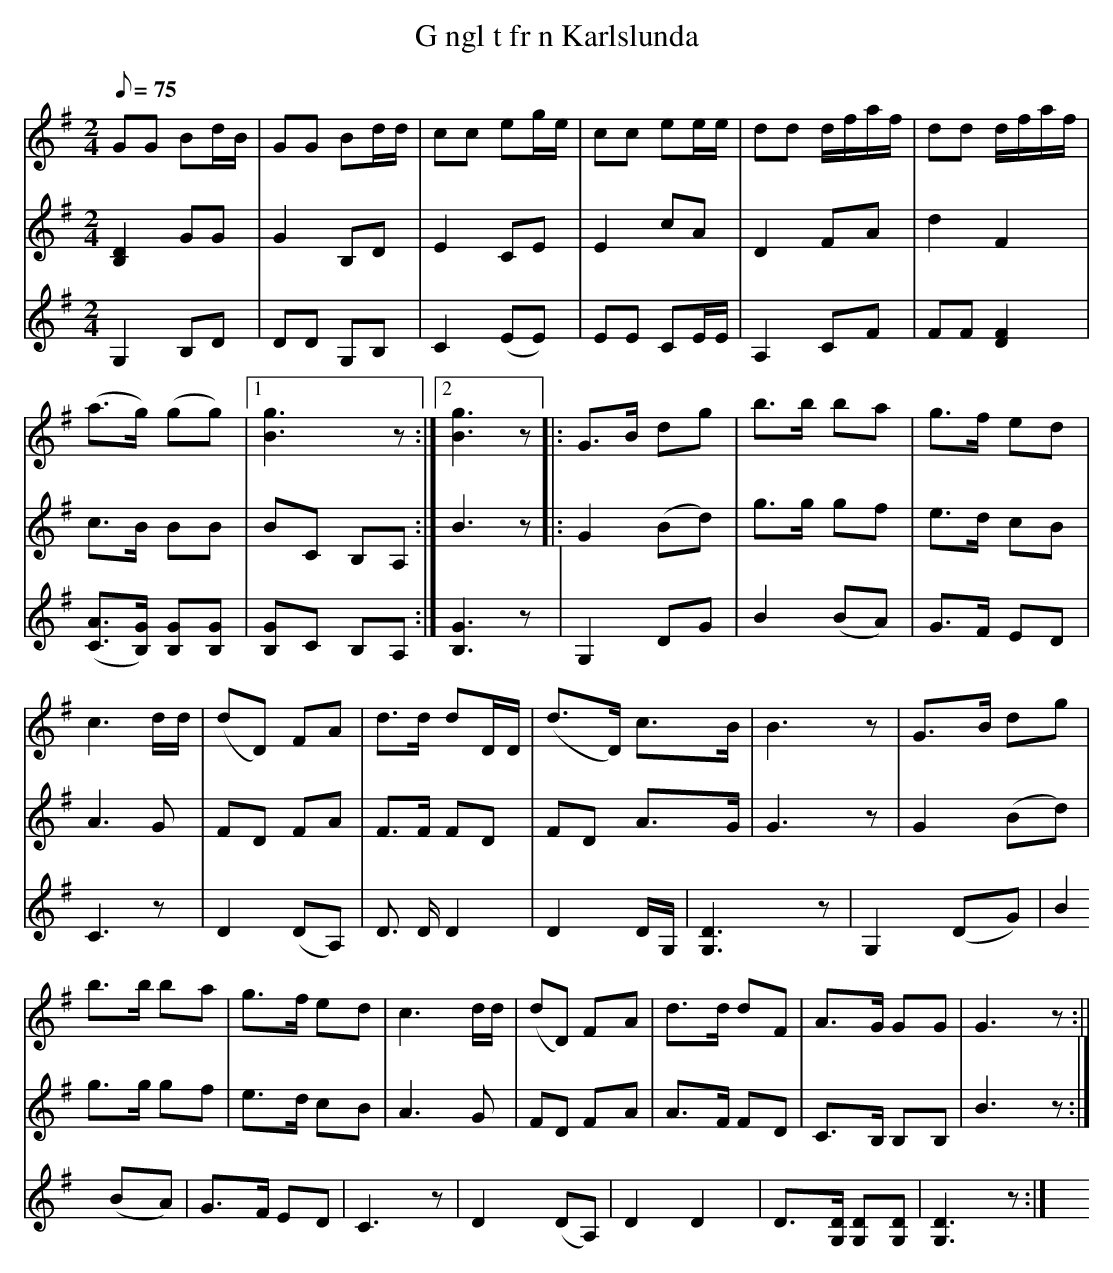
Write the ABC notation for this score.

X:1
T: G ngl t fr n Karlslunda
M: 2/4
L: 1/8
Q: 75
K:G % 1 sharps
GG Bd/2B/2|GG Bd/2d/2|cc eg/2e/2|cc ee/2e/2|dd d/2f/2a/2f/2|dd d/2f/2a/2f/2|
(a3/2g/2) (gg)|1[g3B3] z:|2[g3B3] z||:G3/2B/2 dg|b3/2b/2 ba|g3/2f/2 ed|
c3 d/2d/2|(dD) FA|d3/2d/2 dD/2D/2|(d3/2D/2) c3/2B/2|B3 z|G3/2B/2 dg|
b3/2b/2 ba|g3/2f/2 ed|c3 d/2d/2|(dD) FA|d3/2d/2 dF|A3/2G/2 GG|G3 z:||
V:2
[D2B,2] GG|G2 B,D|E2 CE|E2 cA|D2 FA|d2 F2|
c3/2B/2 BB|BC B,A,:|B3 z||:G2 (Bd)|g3/2g/2 gf|e3/2d/2 cB|
A3 G|FD FA|F3/2F/2 FD|FD A3/2G/2|G3 z|G2 (Bd)|
g3/2g/2 gf|e3/2d/2 cB|A3 G|FD FA|A3/2F/2 FD|C3/2B,/2 B,B,|B3 z:|
V:3
G,2 B,D|DD G,B,|C2 (EE) | EE CE/2E/2|A,2 CF|FF [F2D2]|
([A3/2C3/2][G/2B,/2]) [GB,][GB,] |[GB,]C B,A,:|[G3B,3] z|G,2 DG|B2 (BA)|G3/2F/2 ED|
C3 z|D2 (DA,) |D3/2 D/2 D2|D2 D/2G,/2|[D3G,3] z|G,2 (DG) |
B2 (BA)|G3/2F/2 ED|C3 z|D2 (DA,) |D2 D2|D3/2[D/2G,/2] [DG,][DG,] |[D3G,3] z:|
